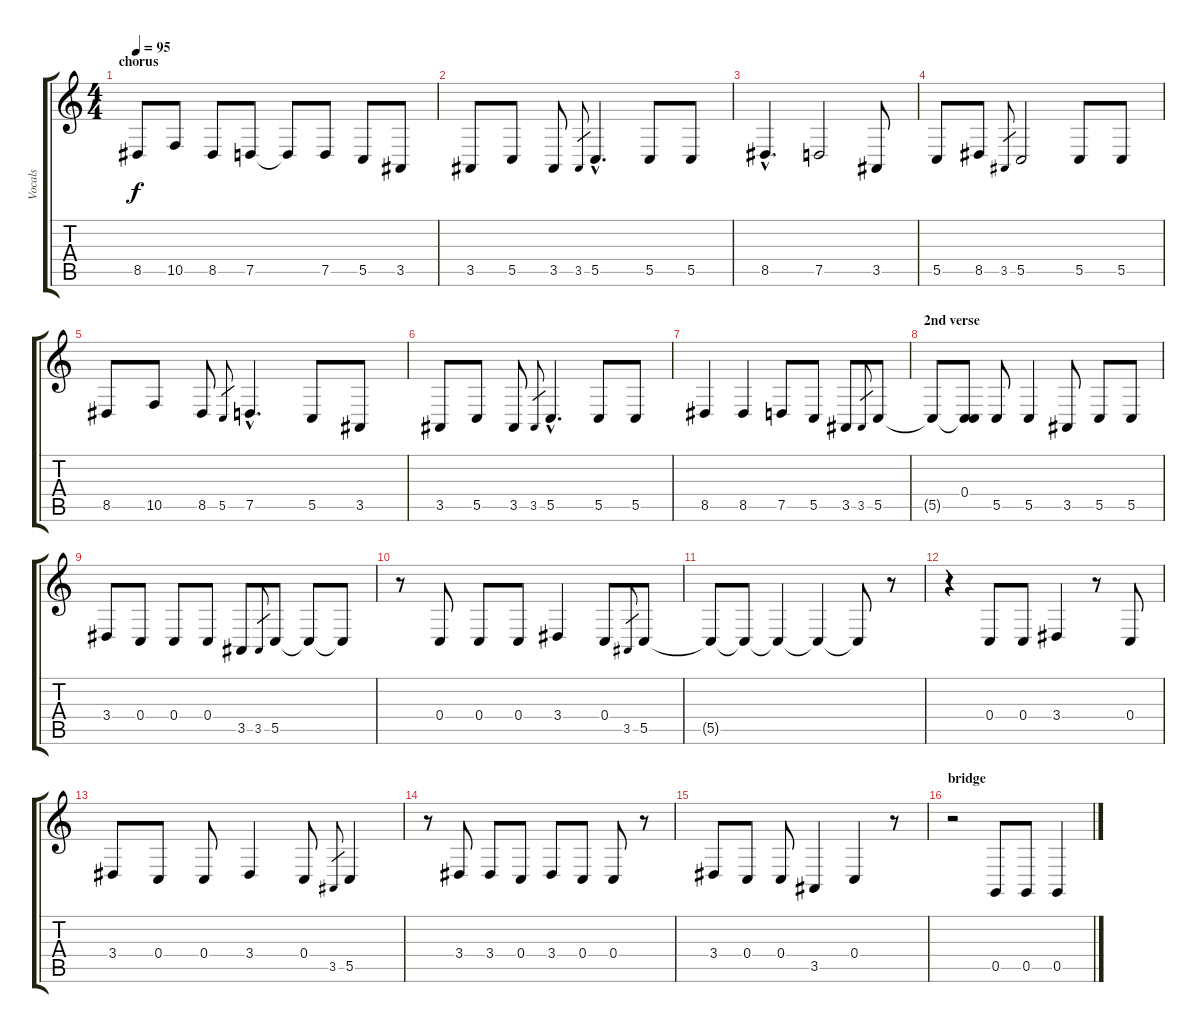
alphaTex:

\track ("Vocals" "Vocals") {instrument choiraahs}
\staff {score tabs}
\tuning (D4 A3 F3 C3 G2 D2) {hide}
\ts (4 4)
\section ("" "chorus")
\tempo 95
\clef g2
\ks c
8.5.8{dy f} 10.5.8 8.5.8 7.5.8 7.5{t}.8 7.5.8 5.5.8 3.5.8 |
3.5.8 5.5.8 3.5.8 3.5.8{gr} 5.5{hac}.4{d} 5.5.8 5.5.8 |
8.5{hac}.4{d} 7.5.2 3.5.8 |
5.5.8 8.5.8 3.5.8{gr} 5.5.2 5.5.8 5.5.8 |
8.5.8 10.5.8 8.5.8 5.5.8{gr} 7.5{hac}.4{d} 5.5.8 3.5.8 |
3.5.8 5.5.8 3.5.8 3.5.8{gr} 5.5{hac}.4{d} 5.5.8 5.5.8 |
8.5.4 8.5.4 7.5.8 5.5.8 3.5.8 3.5.8{gr} 5.5.8 |
\section ("" "2nd verse")
5.5{t}.8 (0.4 5.5{t}).8 5.5.8 5.5.4 3.5.8 5.5.8 5.5.8 |
3.4.8 0.4.8 0.4.8 0.4.8 3.5.8 3.5.8{gr} 5.5.8 5.5{t}.8 5.5{t}.8 |
r.8 0.4.8 0.4.8 0.4.8 3.4.4 0.4.8 3.5.8{gr} 5.5.8 |
5.5{t}.8 5.5{t}.8 5.5{t}.4 5.5{t}.4 5.5{t}.8 r.8 |
r.4 0.4.8 0.4.8 3.4.4 r.8 0.4.8 |
3.4.8 0.4.8 0.4.8 3.4.4 0.4.8 3.5.8{gr} 5.5.4 |
r.8 3.4.8 3.4.8 0.4.8 3.4.8 0.4.8 0.4.8 r.8 |
3.4.8 0.4.8 0.4.8 3.5.4 0.4.4 r.8 |
\section ("" "bridge")
r.2 0.5.8 0.5.8 0.5.4
